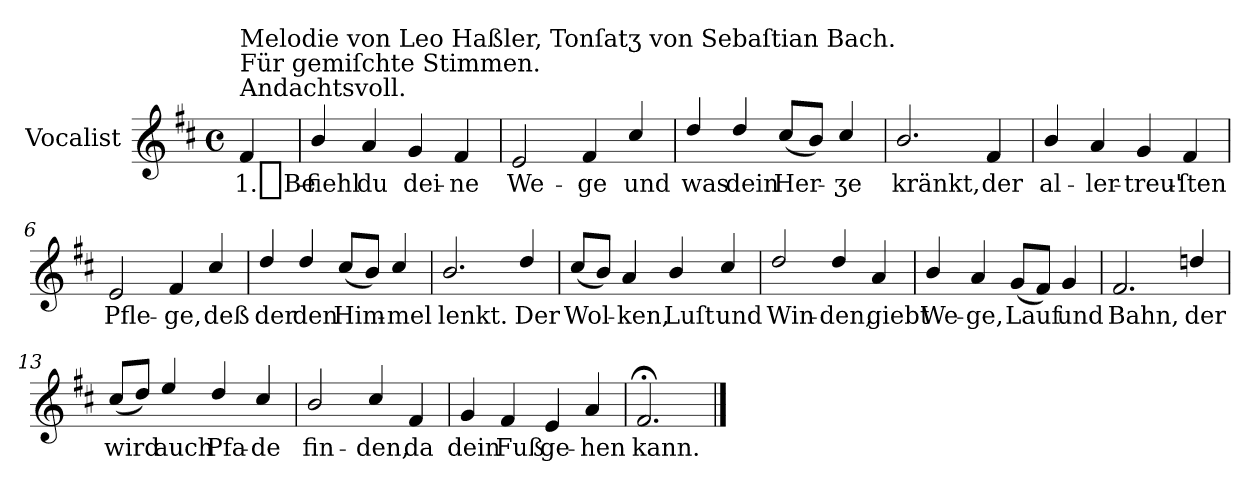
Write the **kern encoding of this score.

**kern	**text
*part1	*part1
*staff1	*staff1
*I"Vocalist	*
*k[f#c#]	*
*D:	*
*M4/4	*
*met(c)	*
=	=
!LO:TX:a:t=Andachtsvoll.	!
!LO:TX:a:t=Für gemiſchte Stimmen.	!
!LO:TX:a:t=Melodie von Leo Haßler, Tonſatʒ von Sebaſtian Bach.	!
4f#	1._Be-
=1	=1
4b/	-fiehl
4a	du
4g	dei-
4f#	-ne
=2	=2
2e	We-
4f#	-ge
4cc#/	und
=3	=3
4dd/	was
4dd/	dein
(8cc#/L	Her-
8bJ)	.
4cc#/	-ʒe
=4	=4
2.b/	kränkt,
4f#	der
=5	=5
4b/	al-
4a	-ler-
4g	-treu'-
4f#	-ſten
=6	=6
2e	Pfle-
4f#	-ge,
4cc#/	deß
=7	=7
4dd/	der
4dd/	den
(8cc#/L	Him-
8bJ)	.
4cc#/	-mel
=8	=8
2.b/	lenkt.
4dd/	Der
=9	=9
(8cc#/L	Wol-
8bJ)	.
4a	-ken,
4b/	Luſt
4cc#/	und
=10	=10
2dd/	Win-
4dd/	-den,
4a	giebt
=11	=11
4b/	We-
4a	-ge,
(8gL	Lauf
8f#J)	.
4g	und
=12	=12
2.f#	Bahn,
4ddn/	der
=13	=13
(8cc#/L	wird
8ddJ)	.
4ee/	auch
4dd/	Pfa-
4cc#/	-de
=14	=14
2b/	fin-
4cc#/	-den,
4f#	da
=15	=15
4g	dein
4f#	Fuß
4e	ge-
4a	-hen
=16	=16
2.f#;<	kann.
==	==
*-	*-
